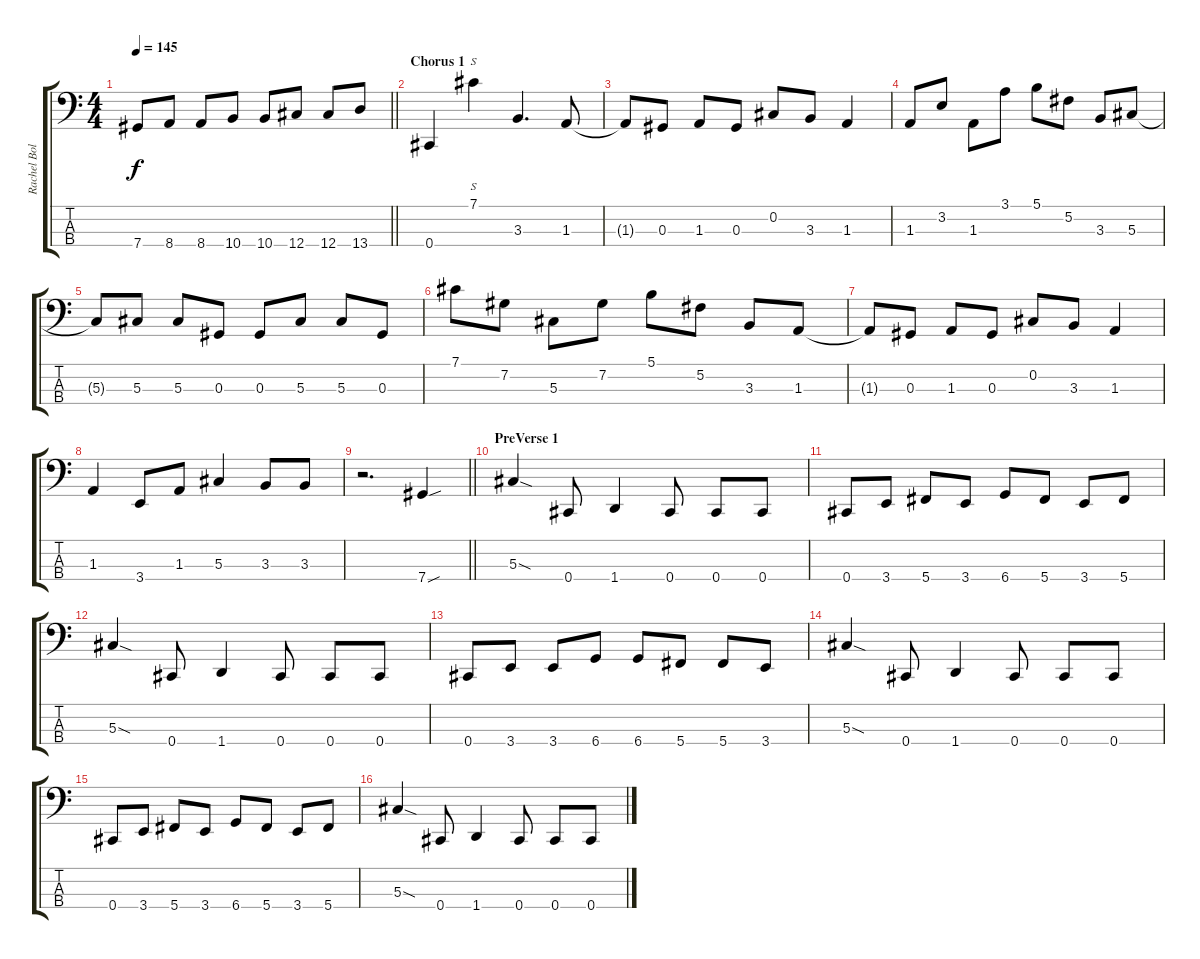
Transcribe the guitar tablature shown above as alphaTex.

\track ("Rachel Bolan" "Rachel Bol") {instrument electricbasspick}
\staff {score tabs}
\tuning (Gb2 Db2 Ab1 Db1) {hide}
\ts (4 4)
\tempo 145
\clef f4
\barLineRight lightlight
\ks c
7.4.8{dy f} 8.4.8 8.4.8 10.4.8 10.4.8 12.4.8 12.4.8 13.4.8 |
\section ("" "Chorus 1")
0.4.4 7.1.4{s instrument slapbass1} 3.3.4{d instrument electricbasspick} 1.3.8 |
1.3{t}.8 0.3.8 1.3.8 0.3.8 0.2.8 3.3.8 1.3.4 |
1.3.8 3.2.8 1.3.8 3.1.8 5.1.8 5.2.8 3.3.8 5.3.8 |
5.3{t}.8 5.3.8 5.3.8 0.3.8 0.3.8 5.3.8 5.3.8 0.3.8 |
7.1.8 7.2.8 5.3.8 7.2.8 5.1.8 5.2.8 3.3.8 1.3.8 |
1.3{t}.8 0.3.8 1.3.8 0.3.8 0.2.8 3.3.8 1.3.4 |
1.3.4 3.4.8 1.3.8 5.3.4 3.3.8 3.3.8 |
\barLineRight lightlight
r.2{d} 7.4{sou}.4 |
\section ("" "PreVerse 1")
5.3{sod}.4 0.4.8 1.4.4 0.4.8 0.4.8 0.4.8 |
0.4.8 3.4.8 5.4.8 3.4.8 6.4.8 5.4.8 3.4.8 5.4.8 |
5.3{sod}.4 0.4.8 1.4.4 0.4.8 0.4.8 0.4.8 |
0.4.8 3.4.8 3.4.8 6.4.8 6.4.8 5.4.8 5.4.8 3.4.8 |
5.3{sod}.4 0.4.8 1.4.4 0.4.8 0.4.8 0.4.8 |
0.4.8 3.4.8 5.4.8 3.4.8 6.4.8 5.4.8 3.4.8 5.4.8 |
5.3{sod}.4 0.4.8 1.4.4 0.4.8 0.4.8 0.4.8
